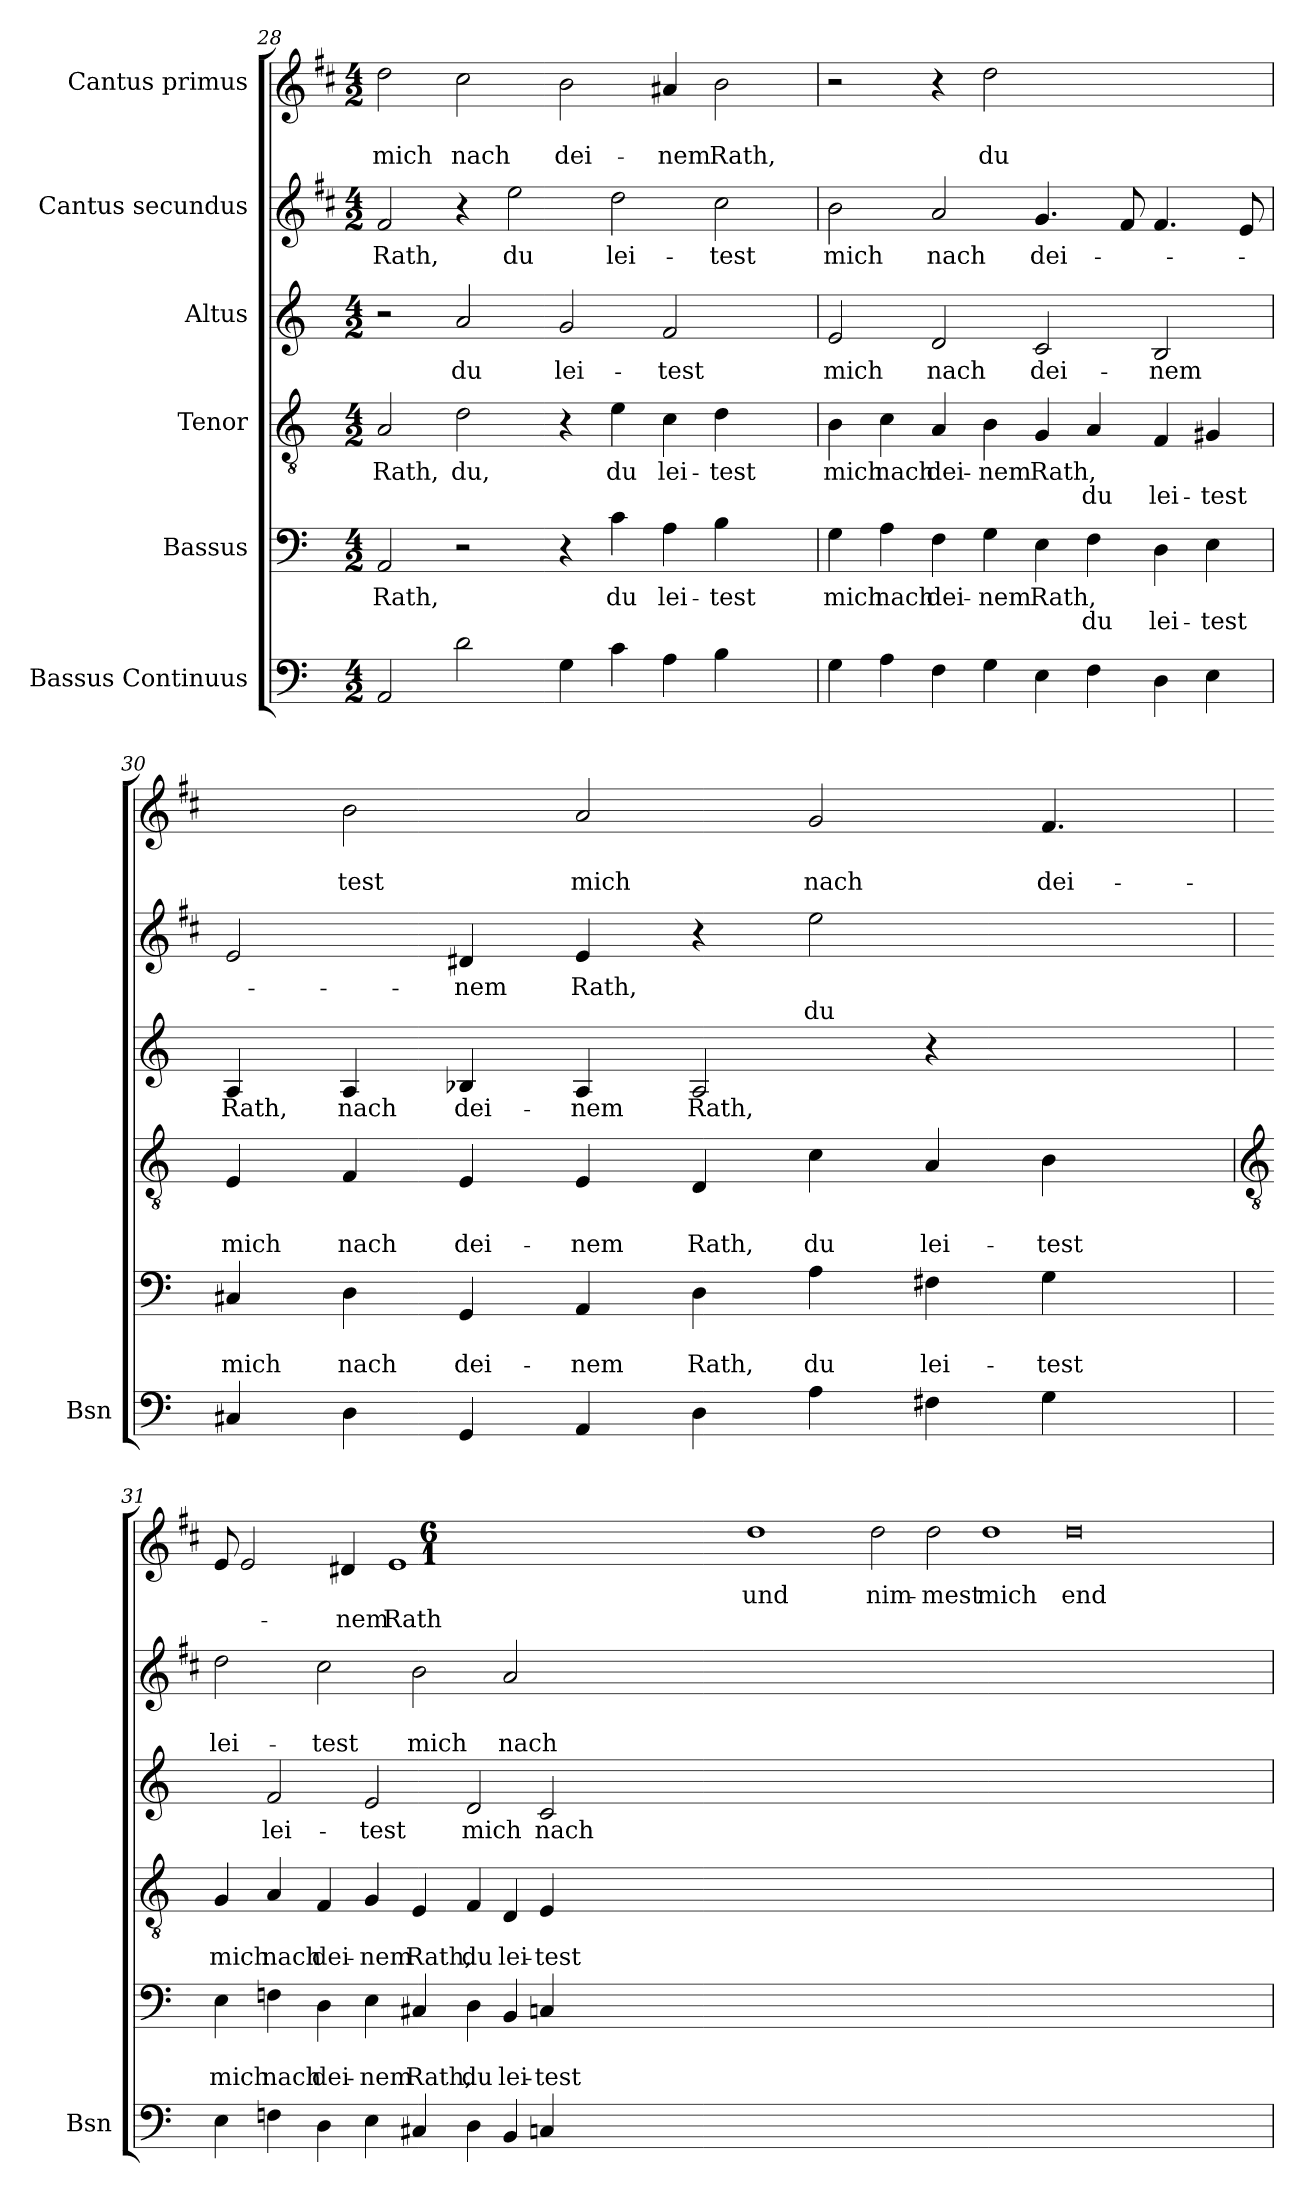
**kern	**kern	**text	**text	**kern	**text	**text	**kern	**text	**kern	**text	**text	**kern	**text	**text
*part6	*part5	*part5	*part5	*part4	*part4	*part4	*part3	*part3	*part2	*part2	*part2	*part1	*part1	*part1
*staff6	*staff5	*staff5	*staff5	*staff4	*staff4	*staff4	*staff3	*staff3	*staff2	*staff2	*staff2	*staff1	*staff1	*staff1
*I"Bassus Continuus	*I"Bassus	*	*	*I"Tenor	*	*	*I"Altus	*	*I"Cantus secundus	*	*	*I"Cantus primus	*	*
*I'Bsn	*	*	*	*	*	*	*	*	*	*	*	*	*	*
!!LO:LB:g=z
*clefF4	*clefF4	*	*	*clefGv2	*	*	*clefG2	*	*clefG2	*	*	*clefG2	*	*
*	*	*	*	*	*	*	*	*	*ITrd1c2	*	*	*ITrd1c2	*	*
*k[]	*k[]	*	*	*k[]	*	*	*k[]	*	*k[]	*	*	*k[]	*	*
*C:	*C:	*	*	*C:	*	*	*C:	*	*C:	*	*	*C:	*	*
*M4/2	*M4/2	*	*	*M4/2	*	*	*M4/2	*	*M4/2	*	*	*M4/2	*	*
=28	=28	=28	=28	=28	=28	=28	=28	=28	=28	=28	=28	=28	=28	=28
!	!	!LO:LY:b	!	!	!LO:LY:b	!	!	!	!	!LO:LY:b	!	!	!	!LO:LY:b
2AA	2AA	Rath,	.	2A	Rath,	.	2r	.	2e	Rath,	.	2cc	.	mich
!	!	!	!	!	!LO:LY:b	!	!	!LO:LY:b	!	!	!	!	!	!LO:LY:b
2d	2r	.	.	2d	du,	.	2a	du	4r	.	.	2b	.	nach
!	!	!	!	!	!	!	!	!	!	!LO:LY:b	!	!	!	!
.	.	.	.	.	.	.	.	.	2dd	du	.	.	.	.
!	!	!	!	!	!	!	!	!LO:LY:b	!	!	!	!	!	!LO:LY:b
4G	4r	.	.	4r	.	.	2g	lei-	.	.	.	2a	.	dei-
!	!	!LO:LY:b	!	!	!LO:LY:b	!	!	!	!	!LO:LY:b	!	!	!	!
4c	4c	du	.	4e	du	.	.	.	2cc	lei-	.	.	.	.
!	!	!LO:LY:b	!	!	!LO:LY:b	!	!	!LO:LY:b	!	!	!	!	!	!LO:LY:b
4A	4A	lei-	.	4c	lei-	.	2f	-test	.	.	.	4g#X	.	-nem
!	!	!LO:LY:b	!	!	!LO:LY:b	!	!	!	!	!LO:LY:b	!	!	!	!LO:LY:b
4B	4B	-test	.	4d	-test	.	.	.	2b	-test	.	2a	.	Rath,
4ryy	4ryy	.	.	4ryy	.	.	4ryy	.	.	.	.	.	.	.
=29	=29	=29	=29	=29	=29	=29	=29	=29	=29	=29	=29	=29	=29	=29
!	!	!LO:LY:b	!	!	!LO:LY:b	!	!	!LO:LY:b	!	!LO:LY:b	!	!	!	!
4G	4G	mich	.	4B	mich	.	2e	mich	2a	mich	.	2r	.	.
!	!	!LO:LY:b	!	!	!LO:LY:b	!	!	!	!	!	!	!	!	!
4A	4A	nach	.	4c	nach	.	.	.	.	.	.	.	.	.
!	!	!LO:LY:b	!	!	!LO:LY:b	!	!	!LO:LY:b	!	!LO:LY:b	!	!	!	!
4F	4F	dei-	.	4A	dei-	.	2d	nach	2g	nach	.	4r	.	.
!	!	!LO:LY:b	!	!	!LO:LY:b	!	!	!	!	!	!	!	!	!LO:LY:b
4G	4G	-nem	.	4B	-nem	.	.	.	.	.	.	2cc	.	du
!	!	!LO:LY:b	!	!	!LO:LY:b	!	!	!LO:LY:b	!	!LO:LY:b	!	!	!	!
4E	4E	Rath,	.	4G	Rath,	.	2c	dei-	4.f	dei-	.	.	.	.
!	!	!	!LO:LY:b	!	!	!LO:LY:b	!	!	!	!	!	!	!	!LO:LY:b
4F	4F	.	du	4A	.	du	.	.	.	.	.	[4byy	.	lei-
.	.	.	.	.	.	.	.	.	8e	.	.	.	.	.
!	!	!	!LO:LY:b	!	!	!LO:LY:b	!	!LO:LY:b	!	!	!	!	!	!
4D	4D	.	lei-	4F	.	lei-	2B	-nem	4.e	.	.	2ryy	.	.
!	!	!	!LO:LY:b	!	!	!LO:LY:b	!	!	!	!	!	!	!	!
4E	4E	.	-test	4G#X	.	-test	.	.	.	.	.	.	.	.
.	.	.	.	.	.	.	.	.	8d	.	.	.	.	.
!!LO:LB:g=z
=30	=30	=30	=30	=30	=30	=30	=30	=30	=30	=30	=30	=30	=30	=30
!	!	!	!LO:LY:b	!	!	!LO:LY:b	!	!LO:LY:b	!	!	!	!	!	!
4C#X	4C#X	.	mich	4E	.	mich	4A	Rath,	2d	.	.	4byy]	.	.
!	!	!	!LO:LY:b	!	!	!LO:LY:b	!	!LO:LY:b	!	!	!	!	!	!LO:LY:b
4D	4D	.	nach	4F	.	nach	4A	nach	.	.	.	2a	.	-test
!	!	!	!LO:LY:b	!	!	!LO:LY:b	!	!LO:LY:b	!	!LO:LY:b	!	!	!	!
4GG	4GG	.	dei-	4E	.	dei-	4B-X	dei-	4c#X	-nem	.	.	.	.
!	!	!	!LO:LY:b	!	!	!LO:LY:b	!	!LO:LY:b	!	!LO:LY:b	!	!	!	!LO:LY:b
4AA	4AA	.	-nem	4E	.	-nem	4A	-nem	4d	Rath,	.	2g	.	mich
!	!	!	!LO:LY:b	!	!	!LO:LY:b	!	!LO:LY:b	!	!	!	!	!	!
4D	4D	.	Rath,	4D	.	Rath,	2A	Rath,	4r	.	.	.	.	.
!	!	!	!LO:LY:b	!	!	!LO:LY:b	!	!	!	!	!LO:LY:b	!	!	!LO:LY:b
4A	4A	.	du	4c	.	du	.	.	2dd	.	du	2f	.	nach
!	!	!	!LO:LY:b	!	!	!LO:LY:b	!	!	!	!	!	!	!	!
4F#X	4F#X	.	lei-	4A	.	lei-	4r	.	.	.	.	.	.	.
!	!	!	!LO:LY:b	!	!	!LO:LY:b	!	!LO:LY:b	!	!	!	!	!	!LO:LY:b
4G	4G	.	-test	4B	.	-test	[4gyy	du__	4.ryy	.	.	4.e	.	dei-
8ryy	8ryy	.	.	8ryy	.	.	8ryy	.	.	.	.	.	.	.
!!LO:LB:g=z
=31	=31	=31	=31	=31	=31	=31	=31	=31	=31	=31	=31	=31	=31	=31
*	*	*	*	*clefGv2	*	*	*	*	*	*	*	*	*	*
!	!	!	!LO:LY:b	!	!	!LO:LY:b	!	!LO:LY:b	!	!	!LO:LY:b	!	!	!
4E	4E	.	mich	4G	.	mich	4gyy]	__	2cc	.	lei-	8d	.	.
.	.	.	.	.	.	.	.	.	.	.	.	2d	.	.
!	!	!	!LO:LY:b	!	!	!LO:LY:b	!	!LO:LY:b	!	!	!	!	!	!
4Fn	4Fn	.	nach	4A	.	nach	2f	lei-	.	.	.	.	.	.
!	!	!	!LO:LY:b	!	!	!LO:LY:b	!	!	!	!	!LO:LY:b	!	!	!
4D	4D	.	dei-	4F	.	dei-	.	.	2b	.	-test	.	.	.
!	!	!	!	!	!	!	!	!	!	!	!	!	!	!LO:LY:b
.	.	.	.	.	.	.	.	.	.	.	.	4c#X	.	-nem
!	!	!	!LO:LY:b	!	!	!LO:LY:b	!	!LO:LY:b	!	!	!	!	!	!
4E	4E	.	-nem	4G	.	-nem	2e	-test	.	.	.	.	.	.
!	!	!	!	!	!	!	!	!	!	!	!	!	!	!LO:LY:b
.	.	.	.	.	.	.	.	.	.	.	.	1d	.	Rath
!	!	!	!LO:LY:b	!	!	!LO:LY:b	!	!	!	!	!LO:LY:b	!	!	!
4C#X	4C#X	.	Rath,	4E	.	Rath,	.	.	2a	.	mich	.	.	.
!	!	!	!LO:LY:b	!	!	!LO:LY:b	!	!LO:LY:b	!	!	!	!	!	!
4D	4D	.	du	4F	.	du	2d	mich	.	.	.	.	.	.
!	!	!	!LO:LY:b	!	!	!LO:LY:b	!	!	!	!	!LO:LY:b	!	!	!
4BB	4BB	.	lei-	4D	.	lei-	.	.	2g	.	nach	.	.	.
!	!	!	!LO:LY:b	!	!	!LO:LY:b	!	!LO:LY:b	!	!	!	!	!	!
4Cn	4Cn	.	-test	4E	.	-test	2c	nach	.	.	.	.	.	.
*	*	*	*	*	*	*	*	*	*	*	*	*M6/1	*	*
!	!	!	!	!	!	!	!	!	!	!	!	!	!LO:LY:b	!
.	.	.	.	.	.	.	.	.	.	.	.	1cc	und	.
00ryy	00ryy	.	.	00ryy	.	.	.	.	00ryy	.	.	.	.	.
.	.	.	.	.	.	.	00ryy	.	.	.	.	.	.	.
!	!	!	!	!	!	!	!	!	!	!	!	!	!LO:LY:b	!
.	.	.	.	.	.	.	.	.	.	.	.	2cc	nim-	.
!	!	!	!	!	!	!	!	!	!	!	!	!	!LO:LY:b	!
.	.	.	.	.	.	.	.	.	.	.	.	2cc	-mest	.
!	!	!	!	!	!	!	!	!	!	!	!	!	!LO:LY:b	!
.	.	.	.	.	.	.	.	.	.	.	.	1cc	mich	.
!	!	!	!	!	!	!	!	!	!	!	!	!	!LO:LY:b	!
.	.	.	.	.	.	.	.	.	.	.	.	0cc	end-	.
2..ryy	2..ryy	.	.	2..ryy	.	.	.	.	2..ryy	.	.	.	.	.
.	.	.	.	.	.	.	2ryy	.	.	.	.	.	.	.
.	.	.	.	.	.	.	8ryy	.	.	.	.	.	.	.
=	=	=	=	=	=	=	=	=	=	=	=	=	=	=
*-	*-	*-	*-	*-	*-	*-	*-	*-	*-	*-	*-	*-	*-	*-
